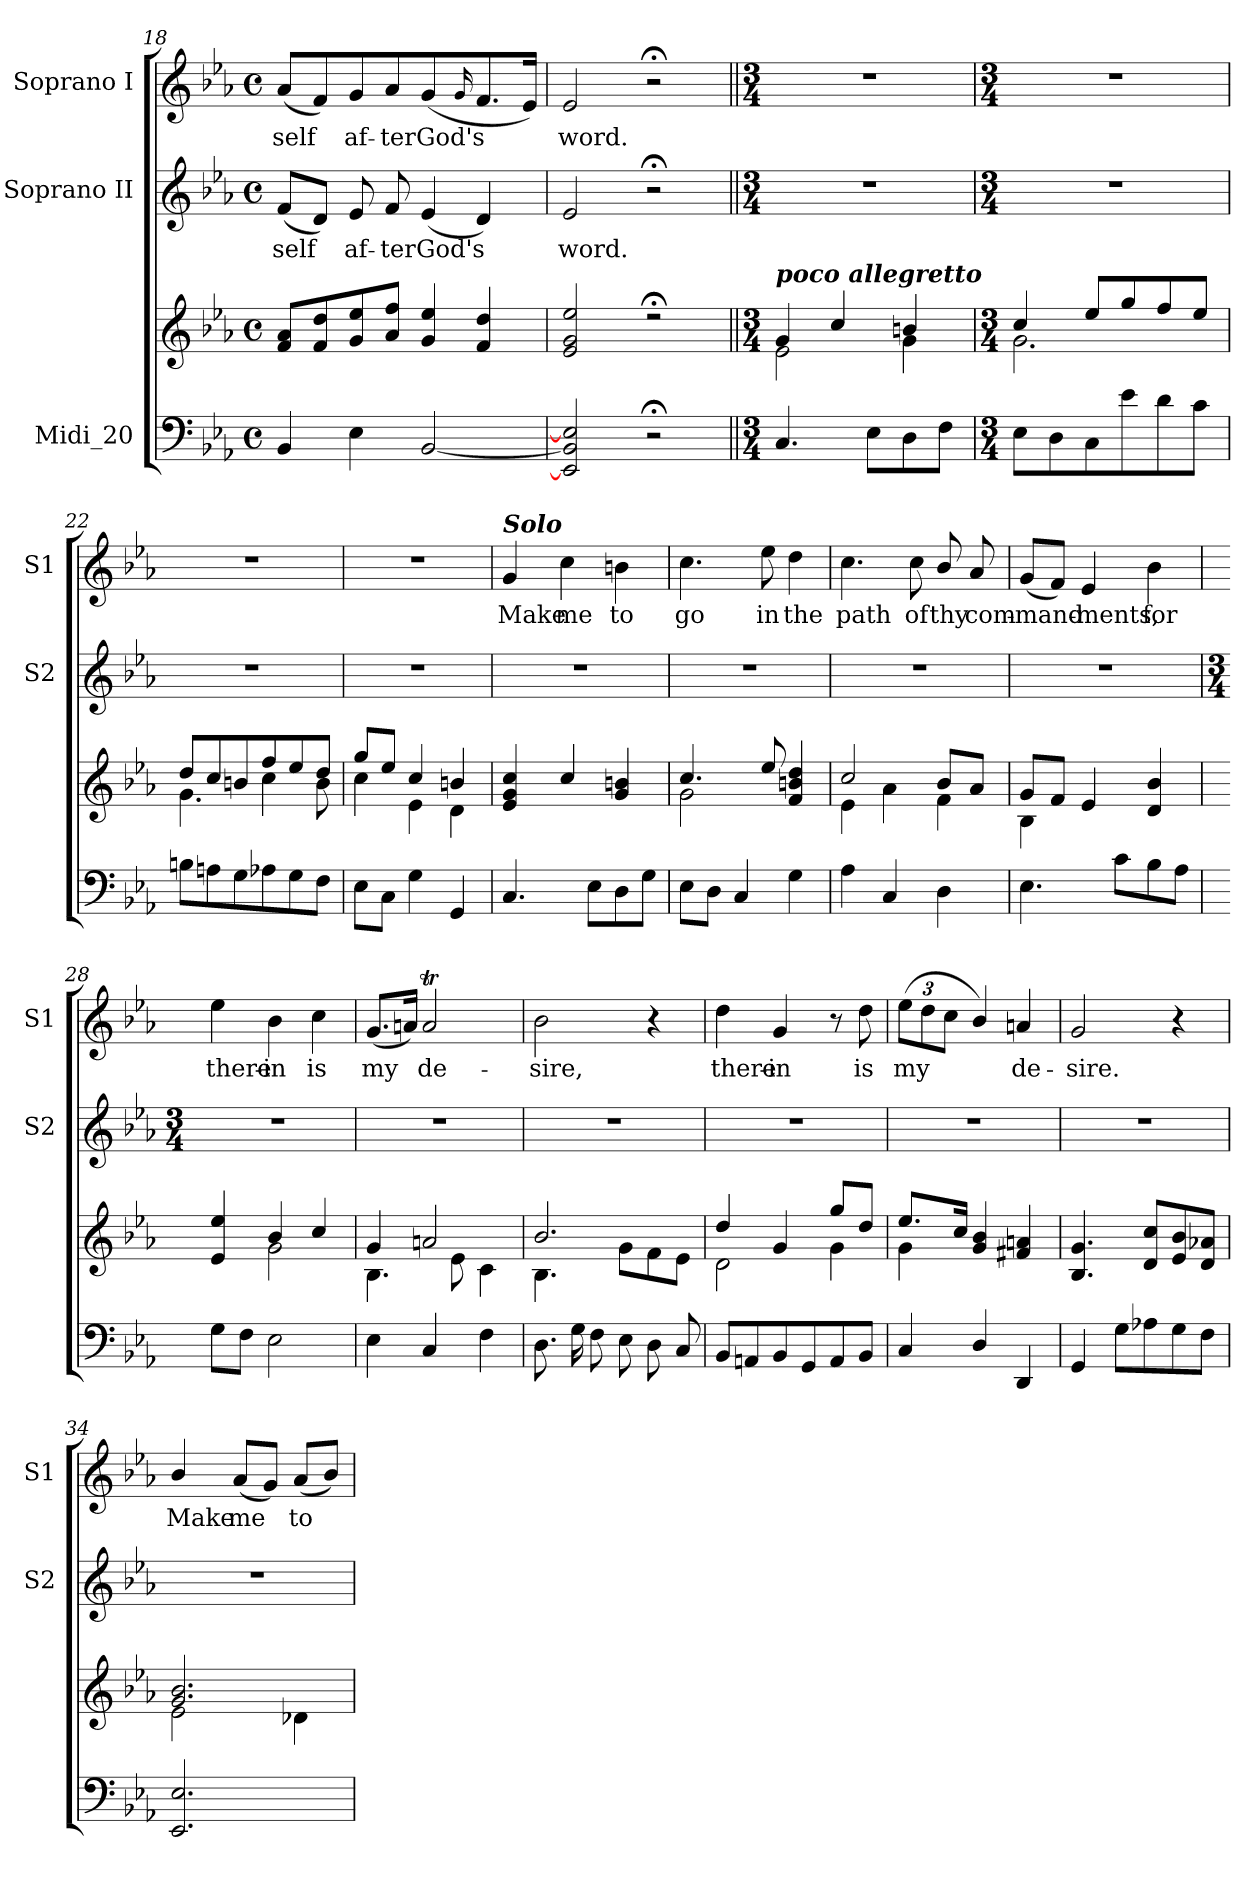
**kern	**kern	**kern	**text	**kern	**text
*part3	*part3	*part2	*part2	*part1	*part1
*staff4	*staff3	*staff2	*staff2	*staff1	*staff1
*I"Midi_20	*	*I"Soprano II	*	*I"Soprano I	*
*	*	*I'S2	*	*I'S1	*
*clefF4	*clefG2	*clefG2	*	*clefG2	*
*k[b-e-a-]	*k[b-e-a-]	*k[b-e-a-]	*	*k[b-e-a-]	*
*E-:	*E-:	*E-:	*	*E-:	*
*M4/4	*M4/4	*M4/4	*	*M4/4	*
*met(c)	*met(c)	*met(c)	*	*met(c)	*
=18	=18	=18	=18	=18	=18
*	*^	*	*	*	*
!	!	!	!	!LO:LY:b	!	!LO:LY:b
4BB-	8f/ 8a-/L	1ryy	(<8fL	-self	(<8a-L	-self
.	8f/ 8dd/	.	8dJ)	.	8fJ)	.
!	!	!	!	!LO:LY:b	!	!LO:LY:b
4E-	8g/ 8ee-/	.	8e-	af-	8g	af-
!	!	!	!	!LO:LY:b	!	!LO:LY:b
.	8a-/ 8ff/J	.	8f	-ter	8a-	-ter
!	!	!	!	!LO:LY:b	!	!LO:LY:b
[2BB-	4g/ 4ee-/	.	(<4e-	God's	(<4g	God's
.	.	.	.	.	16qqgLL	.
.	4f/ 4dd/	.	4d)	.	8.f	.
.	.	.	.	.	16e-J)	.
=19	=19	=19	=19	=19	=19	=19
!	!	!	!	!LO:LY:b	!	!LO:LY:b
2EE-] 2BB-] 2E-]	2e-/ 2g/ 2ee-/	1ryy	2e-	word.	2e-	word.
2r;<	2r;<	.	2r;<	.	2r;<	.
=20||	=20||	=20||	=20||	=20||	=20||	=20||
*M3/4	*M3/4	*	*M3/4	*	*M3/4	*
!	!LO:TX:a:Bi:t=poco allegretto	!	!	!	!	!
!	!	!	!LO:N:vis=1	!	!LO:N:vis=1	!
4.C	4g/	2e-\	2.r	.	2.r	.
.	4cc/	.	.	.	.	.
8E-L	.	.	.	.	.	.
8D	4bn/	4g\	.	.	.	.
8FJ	.	.	.	.	.	.
!!LO:LB:g=z
=21	=21	=21	=21	=21	=21	=21
*M3/4	*M3/4	*	*M3/4	*	*M3/4	*
!	!	!	!	!	!LO:N:vis=1	!
8E-L	4cc/	2.g\	2.r	.	2.r	.
8D	.	.	.	.	.	.
8C	8ee-/L	.	.	.	.	.
8e-	8gg/	.	.	.	.	.
8d	8ff/	.	.	.	.	.
8cJ	8ee-/J	.	.	.	.	.
=22	=22	=22	=22	=22	=22	=22
!	!	!	!	!	!LO:N:vis=1	!
8BnL	8dd/L	4.g\	2.r	.	2.r	.
8An	8cc/	.	.	.	.	.
8G	8bn/	.	.	.	.	.
8A-X	8ff/	4cc\	.	.	.	.
8G	8ee-/	.	.	.	.	.
8FJ	8dd/J	8b\	.	.	.	.
=23	=23	=23	=23	=23	=23	=23
!	!	!	!	!	!LO:N:vis=1	!
8E-L	8gg/L	4cc\	2.r	.	2.r	.
8CJ	8ee-/J	.	.	.	.	.
4G	4cc/	4e-\	.	.	.	.
4GG	4bn/	4d\	.	.	.	.
=24	=24	=24	=24	=24	=24	=24
!	!	!	!	!	!LO:TX:a:Bi:t=Solo	!
!	!	!LO:N:vis=1	!	!	!	!LO:LY:b
4.C	4e-/ 4g/ 4cc/	2.ryy	2.r	.	4g	Make
!	!	!	!	!	!	!LO:LY:b
.	4cc/	.	.	.	4cc	me
8E-L	.	.	.	.	.	.
!	!	!	!	!	!	!LO:LY:b
8D	4g/ 4bn/	.	.	.	4bn	to
8GJ	.	.	.	.	.	.
=25	=25	=25	=25	=25	=25	=25
!	!	!	!	!	!	!LO:LY:b
8E-L	4.cc/	2g\	2.r	.	4.cc	go
8DJ	.	.	.	.	.	.
4C	.	.	.	.	.	.
!	!	!	!	!	!	!LO:LY:b
.	8ee-/	.	.	.	8ee-	in
!	!	!	!	!	!	!LO:LY:b
4G	4f/ 4bn/ 4dd/	4ryy	.	.	4dd	the
=26	=26	=26	=26	=26	=26	=26
!	!	!	!	!	!	!LO:LY:b
4A-	2cc/	4e-\	2.r	.	4.cc	path
4C	.	4a-\	.	.	.	.
!	!	!	!	!	!	!LO:LY:b
.	.	.	.	.	8cc	of
!	!	!	!	!	!	!LO:LY:b
4D	8b-/L	4f\	.	.	8b-/	thy
!	!	!	!	!	!	!LO:LY:b
.	8a-/J	.	.	.	8a-	com-
=27	=27	=27	=27	=27	=27	=27
!	!	!	!	!	!	!LO:LY:b
4.E-	8g/L	4B-\	2.r	.	(<8gL	-mand-
.	8f/J	.	.	.	8fJ)	.
!	!	!	!	!	!	!LO:LY:b
.	4e-/	2ryy	.	.	4e-	ments,
8cL	.	.	.	.	.	.
!	!	!	!	!	!	!LO:LY:b
8B-	4d/ 4b-/	.	.	.	4b-	for
8A-J	.	.	.	.	.	.
!!LO:LB:g=z
=28	=28	=28	=28	=28	=28	=28
*	*	*	*M3/4	*	*	*
!	!	!	!	!	!	!LO:LY:b
8GL	4e-/ 4ee-/	4ryy	2.r	.	4ee-	there-
8FJ	.	.	.	.	.	.
!	!	!	!	!	!	!LO:LY:b
2E-	4b-/	2g\	.	.	4b-	-in
!	!	!	!	!	!	!LO:LY:b
.	4cc/	.	.	.	4cc	is
=29	=29	=29	=29	=29	=29	=29
!	!	!	!	!	!	!LO:LY:b
4E-	4g/	4.B-\	2.r	.	(<8.gL	my
.	.	.	.	.	16anJ)	.
!	!	!	!	!	!	!LO:LY:b
4C	2an/	.	.	.	2at	de-
.	.	8e-\	.	.	.	.
4F	.	4c\	.	.	.	.
=30	=30	=30	=30	=30	=30	=30
!	!	!	!	!	!	!LO:LY:b
8.DL	2.b-/	4.B-\	2.r	.	2b-	-sire,
16GL	.	.	.	.	.	.
8F	.	.	.	.	.	.
8E-	.	8g\L	.	.	.	.
8D	.	8f\	.	.	4r	.
8CJ	.	8e-\J	.	.	.	.
=31	=31	=31	=31	=31	=31	=31
!	!	!	!	!	!	!LO:LY:b
8BB-L	4dd/	2d\	2.r	.	4dd	there-
8AAn	.	.	.	.	.	.
!	!	!	!	!	!	!LO:LY:b
8BB-	4g/	.	.	.	4g	-in
8GG	.	.	.	.	.	.
8AA	8gg/L	4g\	.	.	8r	.
!	!	!	!	!	!	!LO:LY:b
8BB-J	8dd/J	.	.	.	8dd	is
=32	=32	=32	=32	=32	=32	=32
!	!	!	!	!	!	!LO:LY:b
4C	8.ee-/L	4g\	2.r	.	(>12ee-L	my
.	.	.	.	.	12dd	.
.	.	.	.	.	12ccJ	.
.	16cc/J	.	.	.	.	.
4D/	4g/ 4b-/	2ryy	.	.	4b-/)	.
!	!	!	!	!	!	!LO:LY:b
4DD	4f#X/ 4an/	.	.	.	4an	de-
=33	=33	=33	=33	=33	=33	=33
!	!	!LO:N:vis=1	!	!	!	!LO:LY:b
4GG	4.B-/ 4.g/	2.ryy	2.r	.	2g	-sire.
8GL	.	.	.	.	.	.
8A-X	8d/ 8cc/L	.	.	.	.	.
8G	8e-/ 8b-/	.	.	.	4r	.
8FJ	8d/ 8a-X/J	.	.	.	.	.
=34	=34	=34	=34	=34	=34	=34
!	!	!	!	!	!	!LO:LY:b
2.EE- 2.E-	2.g/ 2.b-/	2e-\	2.r	.	4b-/	Make
!	!	!	!	!	!	!LO:LY:b
.	.	.	.	.	(<8a-L	me
.	.	.	.	.	8gJ)	.
!	!	!	!	!	!	!LO:LY:b
.	.	4d-X\	.	.	(<8a-L	to
.	.	.	.	.	8b-J)	.
*	*v	*v	*	*	*	*
=	=	=	=	=	=
*-	*-	*-	*-	*-	*-
